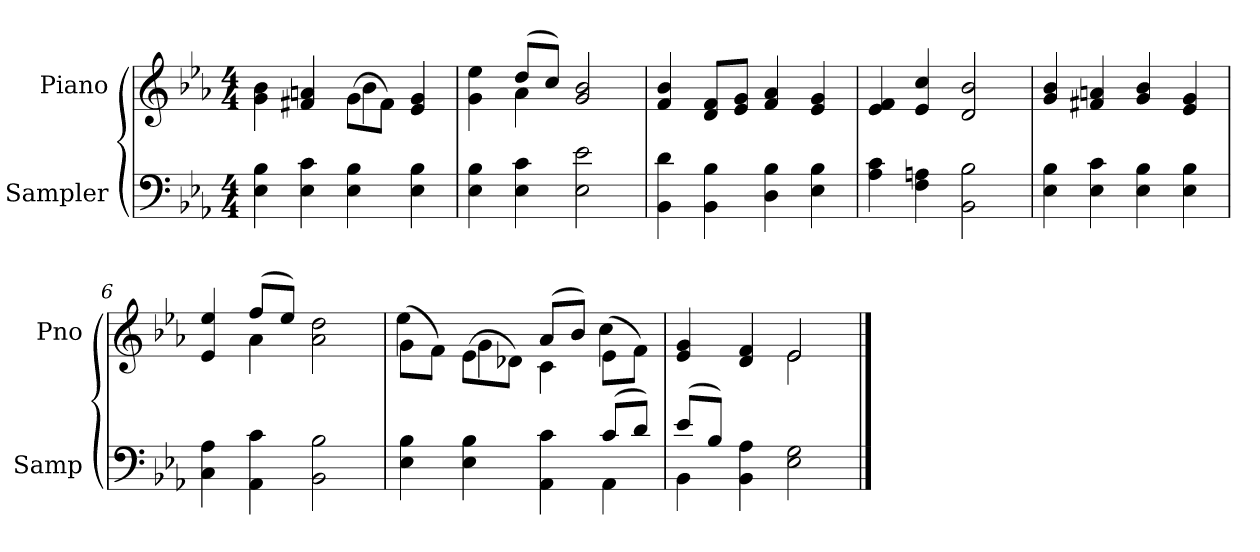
**kern	**kern
*part2	*part1
*staff2	*staff1
*I"Sampler	*I"Piano
*I'Samp	*I'Pno
*clefF4	*clefG2
*k[b-e-a-]	*k[b-e-a-]
*E-:	*E-:
*M4/4	*M4/4
=1	=1
*	*^
4E- 4B-	4g\ 4b-\	2ryy
4E- 4c	4f#X 4an	.
4E- 4B-	(8g\L	4b-
.	8f#\J)	.
4E- 4B-	4e- 4g	4ryy
=2	=2	=2
4E- 4B-	4g 4ee-	4ryy
4E- 4c	(8dd/L	4a-
.	8cc/J)	.
2E- 2e-	2g 2b-	2ryy
*	*v	*v
=3	=3
4BB- 4d	4f 4b-
4BB- 4B-	8d/ 8f/L
.	8e-/ 8g/J
4D 4B-	4f 4a-
4E- 4B-	4e- 4g
=4	=4
4A- 4c	4e- 4f
4F 4An	4e- 4cc
2BB- 2B-	2d 2b-
=5	=5
4E- 4B-	4g 4b-
4E- 4c	4f#X 4an
4E- 4B-	4g 4b-
4E- 4B-	4e- 4g
=6	=6
*	*^
4C 4A-	4e- 4ee-	4ryy
4AA- 4c	(8ff/L	4a-
.	8ee-/J)	.
2BB- 2B-	2a- 2dd	2ryy
=7	=7	=7
*^	*	*
4E- 4B-	2.ryy	(8g\L	4ee-
.	.	8f\J)	.
4E- 4B-	.	(8e-\L	4g
.	.	8d-X\J)	.
4AA- 4c	.	(8a-/L	4c
.	.	8b-/J)	.
(8c/L	4AA-	(8e-\L	4cc
8d/J)	.	8f\J)	.
=8	=8	=8	=8
(8e-/L	4BB-	4e- 4g	2ryy
8B-/J)	.	.	.
4BB- 4A-	2.ryy	4d 4f	.
2E- 2G	.	2e-/	2e-
*v	*v	*	*
*	*v	*v
==	==
*-	*-
